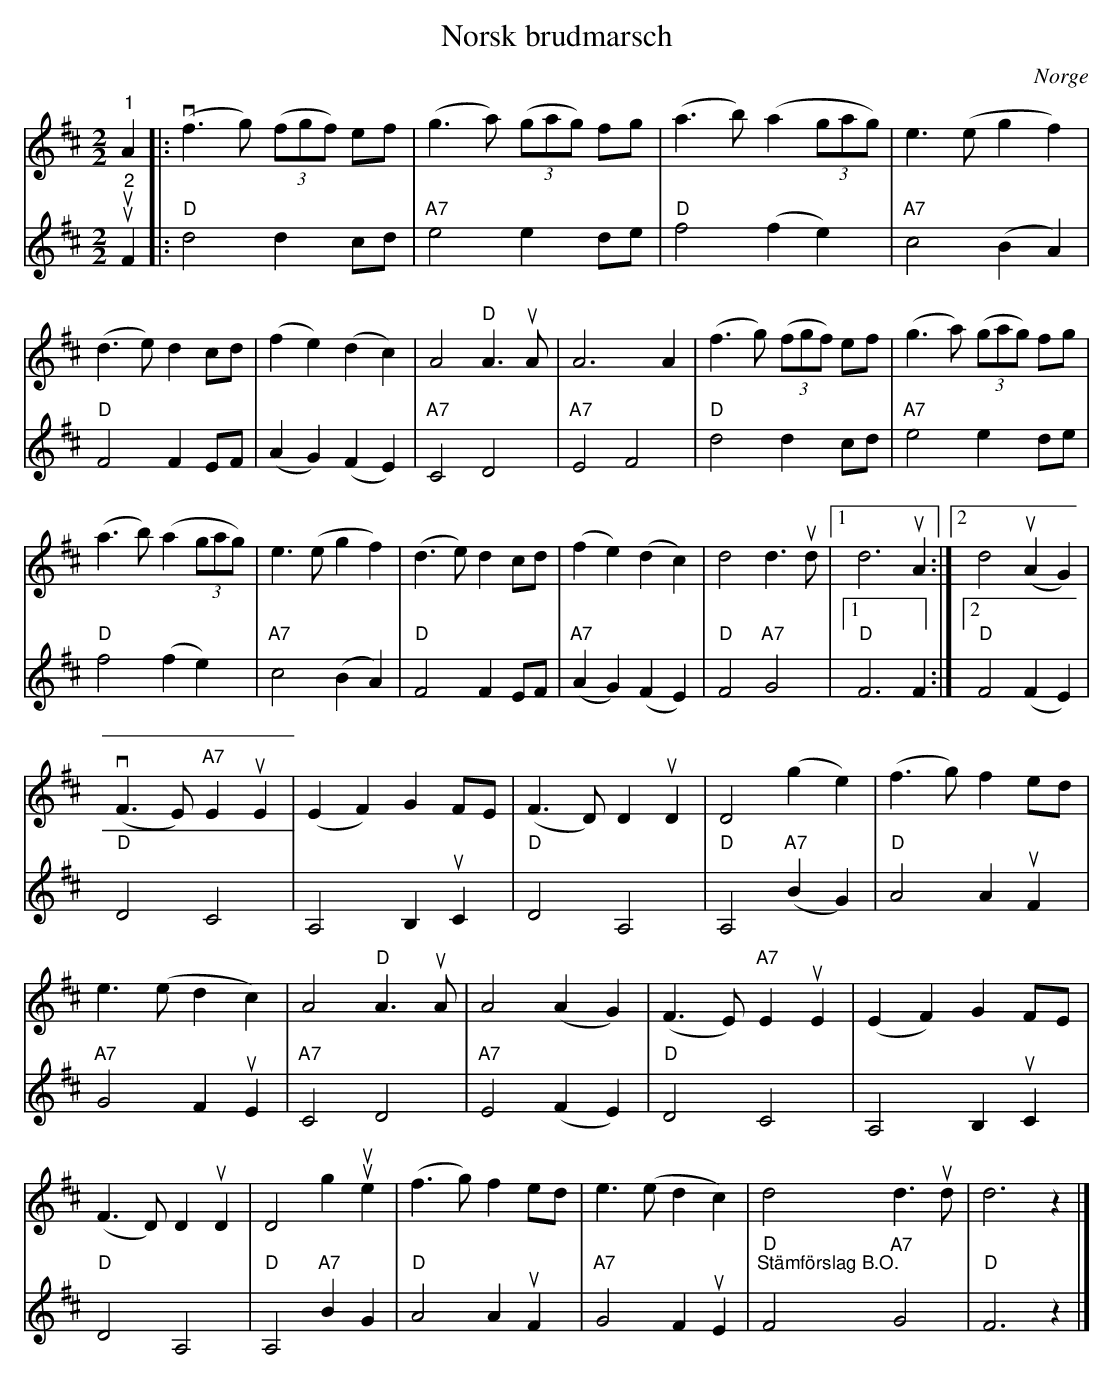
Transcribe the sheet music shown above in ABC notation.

X:1
T:Norsk brudmarsch
O:Norge
L:1/8
M:2/2
K:D
V:1
"^1" A2 |:v (f3 g) (3(fgf) ef | (g3 a) (3(gag) fg | (a3 b) (a2 (3gag) | e3 (e g2 f2) |
(d3 e) d2 cd | (f2 e2) (d2 c2) | A4"D" A3u A | A6 A2 | (f3 g) (3(fgf) ef | (g3 a) (3(gag) fg |
(a3 b) (a2 (3gag) | e3 (e g2 f2) | (d3 e) d2 cd | (f2 e2) (d2 c2) | d4 d3u d |1 d6u A2 :|2 d4u (A2 G2) |
v (F3 E)"A7" E2u E2 | (E2 F2) G2 FE | (F3 D) D2u D2 | D4 (g2 e2) | (f3 g) f2 ed |
e3 (e d2 c2) | A4"D" A3u A | A4 (A2 G2) | (F3 E)"A7" E2u E2 | (E2 F2) G2 FE |
(F3 D) D2u D2 | D4 g2uu e2 | (f3 g) f2 ed | e3 (e d2 c2) | d4 d3u d | d6 z2 |]
V:2
"^2"uu F2 |:"D" d4 d2 cd |"A7" e4 e2 de |"D" f4 (f2 e2) |"A7" c4 (B2 A2) |"D" F4 F2 EF |
(A2 G2) (F2 E2) |"A7" C4 D4 |"A7" E4 F4 |"D" d4 d2 cd |"A7" e4 e2 de |"D" f4 (f2 e2) |
"A7" c4 (B2 A2) |"D" F4 F2 EF |"A7" (A2 G2) (F2 E2) |"D" F4"A7" G4 |1"D" F6 F2 :|2 "D" F4 (F2 E2) |
"D" D4 C4 | A,4 B,2u C2 |"D" D4 A,4 |"D" A,4"A7" (B2 G2) | "D" A4 A2u F2 |
"A7" G4 F2u E2 |"A7" C4 D4 |"A7" E4 (F2 E2) |"D" D4 C4 | A,4 B,2u C2 |
"D" D4 A,4 |"D" A,4"A7" B2 G2 |"D" A4 A2u F2 |"A7" G4 F2u E2 | "D" "^Stämförslag B.O." F4"A7" G4 |"D" F6 z2 |]
